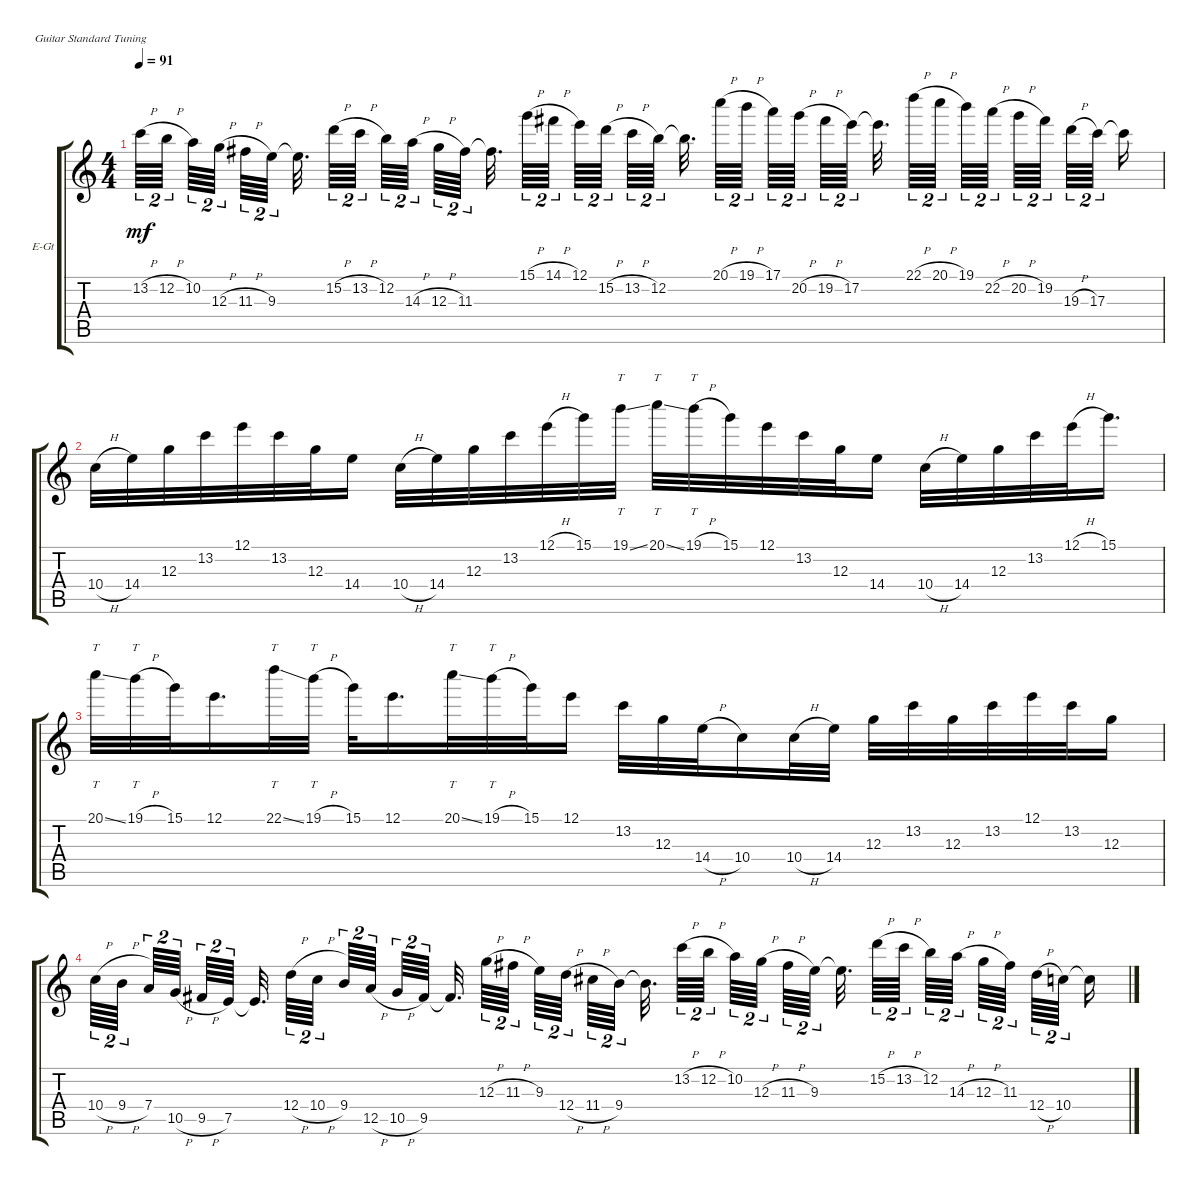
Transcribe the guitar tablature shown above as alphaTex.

\defaultSystemsLayout 4
\bracketExtendMode groupsimilarinstruments
\firstSystemTrackNameOrientation horizontal
\otherSystemsTrackNameOrientation horizontal
\track ("Electric Guitar" "E-Gt") {instrument distortionguitar}
\staff {score tabs}
\tuning (E4 B3 G3 D3 A2 E2)
\ts (4 4)
\tempo 91
\clef g2
\ks c
13.2{h}.64{tu (2 3) dy mf} 12.2{h}.64{tu (2 3)} 10.2.64{tu (2 3)} 12.3{h}.64{tu (2 3)} 11.3{h}.64{tu (2 3)} 9.3.64{tu (2 3)} 9.3{t}.32{d} 15.2{h}.64{tu (2 3)} 13.2{h}.64{tu (2 3)} 12.2.64{tu (2 3)} 14.3{h}.64{tu (2 3)} 12.3{h}.64{tu (2 3)} 11.3.64{tu (2 3)} 11.3{t}.32{d} 15.1{h}.64{tu (2 3)} 14.1{h}.64{tu (2 3)} 12.1.64{tu (2 3)} 15.2{h}.64{tu (2 3)} 13.2{h}.64{tu (2 3)} 12.2.64{tu (2 3)} 12.2{t}.32{d} 20.1{h}.64{tu (2 3)} 19.1{h}.64{tu (2 3)} 17.1.64{tu (2 3)} 20.2{h}.64{tu (2 3)} 19.2{h}.64{tu (2 3)} 17.2.64{tu (2 3)} 17.2{t}.32{d} 22.1{h}.64{tu (2 3)} 20.1{h}.64{tu (2 3)} 19.1.64{tu (2 3)} 22.2{h}.64{tu (2 3)} 20.2{h}.64{tu (2 3)} 19.2.64{tu (2 3)} 19.3{h}.64{tu (2 3)} 17.3.64{tu (2 3)} 17.3{t}.16 |
10.4{h}.32 14.4.32 12.3.32 13.2.32 12.1.32 13.2.32 12.3.32 14.4.16 10.4{h}.32 14.4.32 12.3.32 13.2.32 12.1{h}.32 15.1.32 19.1{ss}.32{tt} 20.1{ss}.32{tt} 19.1{h}.32{tt} 15.1.32 12.1.32 13.2.32 12.3.32 14.4.16 10.4{h}.32 14.4.32 12.3.32 13.2.32 12.1{h}.32 15.1.16{d} |
20.1{ss}.32{tt} 19.1{h}.32{tt} 15.1.32 12.1.16{d} 22.1{ss}.32{tt} 19.1{h}.32{tt} 15.1.32 12.1.16{d} 20.1{ss}.32{tt} 19.1{h}.32{tt} 15.1.32 12.1.16 13.2.32 12.3.32 14.4{h}.32 10.4.16 10.4{h}.32 14.4.32 12.3.32 13.2.32 12.3.32 13.2.32 12.1.32 13.2.32 12.3.16 |
10.4{h}.64{tu (2 3)} 9.4{h}.64{tu (2 3)} 7.4.64{tu (2 3)} 10.5{h}.64{tu (2 3)} 9.5{h}.64{tu (2 3)} 7.5.64{tu (2 3)} 7.5{t}.32{d} 12.4{h}.64{tu (2 3)} 10.4{h}.64{tu (2 3)} 9.4.64{tu (2 3)} 12.5{h}.64{tu (2 3)} 10.5{h}.64{tu (2 3)} 9.5.64{tu (2 3)} 9.5{t}.32{d} 12.3{h}.64{tu (2 3)} 11.3{h}.64{tu (2 3)} 9.3.64{tu (2 3)} 12.4{h}.64{tu (2 3)} 11.4{h}.64{tu (2 3)} 9.4.64{tu (2 3)} 9.4{t}.32{d} 13.2{h}.64{tu (2 3)} 12.2{h}.64{tu (2 3)} 10.2.64{tu (2 3)} 12.3{h}.64{tu (2 3)} 11.3{h}.64{tu (2 3)} 9.3.64{tu (2 3)} 9.3{t}.32{d} 15.2{h}.64{tu (2 3)} 13.2{h}.64{tu (2 3)} 12.2.64{tu (2 3)} 14.3{h}.64{tu (2 3)} 12.3{h}.64{tu (2 3)} 11.3.64{tu (2 3)} 12.4{h}.64{tu (2 3)} 10.4.64{tu (2 3)} 10.4{t}.16
